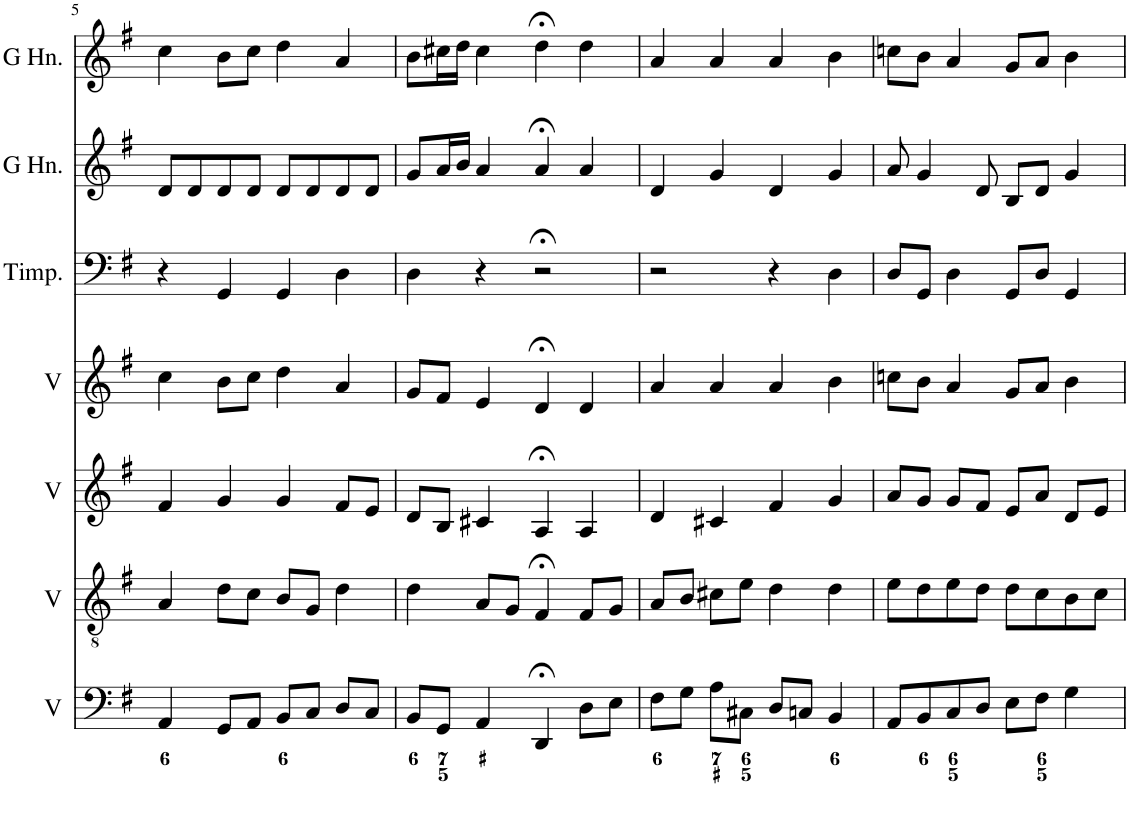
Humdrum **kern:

**kern	**kern	**kern	**kern	**kern	**kern	**kern
*part7	*part6	*part5	*part4	*part3	*part2	*part1
*staff7	*staff6	*staff5	*staff4	*staff3	*staff2	*staff1
*I"Voice	*I"Voice	*I"Voice	*I"Voice	*I"Timpani	*I"Horn in G	*I"Horn in G
*I'V	*I'V	*I'V	*I'V	*I'Timp.	*	*
!!LO:PB:g=z
*clefF4	*clefGv2	*clefG2	*clefG2	*clefF4	*clefG2	*clefG2
*	*	*	*	*	*ITrd3c5	*ITrd3c5
*k[f#]	*k[f#]	*k[f#]	*k[f#]	*k[f#]	*k[f#]	*k[f#]
*M4/4	*M4/4	*M4/4	*M4/4	*M4/4	*M4/4	*M4/4
=5	=5	=5	=5	=5	=5	=5
4AA/	4A/	4f#/	4cc\	4r	8d/L	4cc\
.	.	.	.	.	8d/	.
8GG/L	8d\L	4g/	8b\L	4GG/	8d/	8b\L
8AA/J	8c\J	.	8cc\J	.	8d/J	8cc\J
8BB/L	8B/L	4g/	4dd\	4GG/	8d/L	4dd\
8C/J	8G/J	.	.	.	8d/	.
8D/L	4d\	8f#/L	4a/	4D\	8d/	4a/
8C/J	.	8e/J	.	.	8d/J	.
=6	=6	=6	=6	=6	=6	=6
8BB/L	4d\	8d/L	8g/L	4D\	8g/L	8b\L
8GG/J	.	8B/J	8f#/J	.	16a/L	16cc#X\L
.	.	.	.	.	16b/JJ	16dd\JJ
4AA/	8A/L	4c#X/	4e/	4r	4a/	4cc#\
.	8G/J	.	.	.	.	.
4DD;</	4F#;</	4A;</	4d;</	2r;<	4a;</	4dd;<\
8D\L	8F#/L	4A/	4d/	.	4a/	4dd\
8E\J	8G/J	.	.	.	.	.
=7	=7	=7	=7	=7	=7	=7
8F#\L	8A/L	4d/	4a/	2r	4d/	4a/
8G\J	8B/J	.	.	.	.	.
8A\L	8c#X\L	4c#X/	4a/	.	4g/	4a/
8C#X\J	8e\J	.	.	.	.	.
8D/L	4d\	4f#/	4a/	4r	4d/	4a/
8Cn/J	.	.	.	.	.	.
4BB/	4d\	4g/	4b\	4D\	4g/	4b\
=8	=8	=8	=8	=8	=8	=8
8AA/L	8e\L	8a/L	8ccn\L	8D/L	8a/	8ccn\L
8BB/	8d\	8g/J	8b\J	8GG/J	4g/	8b\J
8C/	8e\	8g/L	4a/	4D\	.	4a/
8D/J	8d\J	8f#/J	.	.	8d/	.
8E\L	8d\L	8e/L	8g/L	8GG/L	8B/L	8g/L
8F#\J	8c\	8a/J	8a/J	8D/J	8d/J	8a/J
4G\	8B\	8d/L	4b\	4GG/	4g/	4b\
.	8c\J	8e/J	.	.	.	.
=	=	=	=	=	=	=
*-	*-	*-	*-	*-	*-	*-
